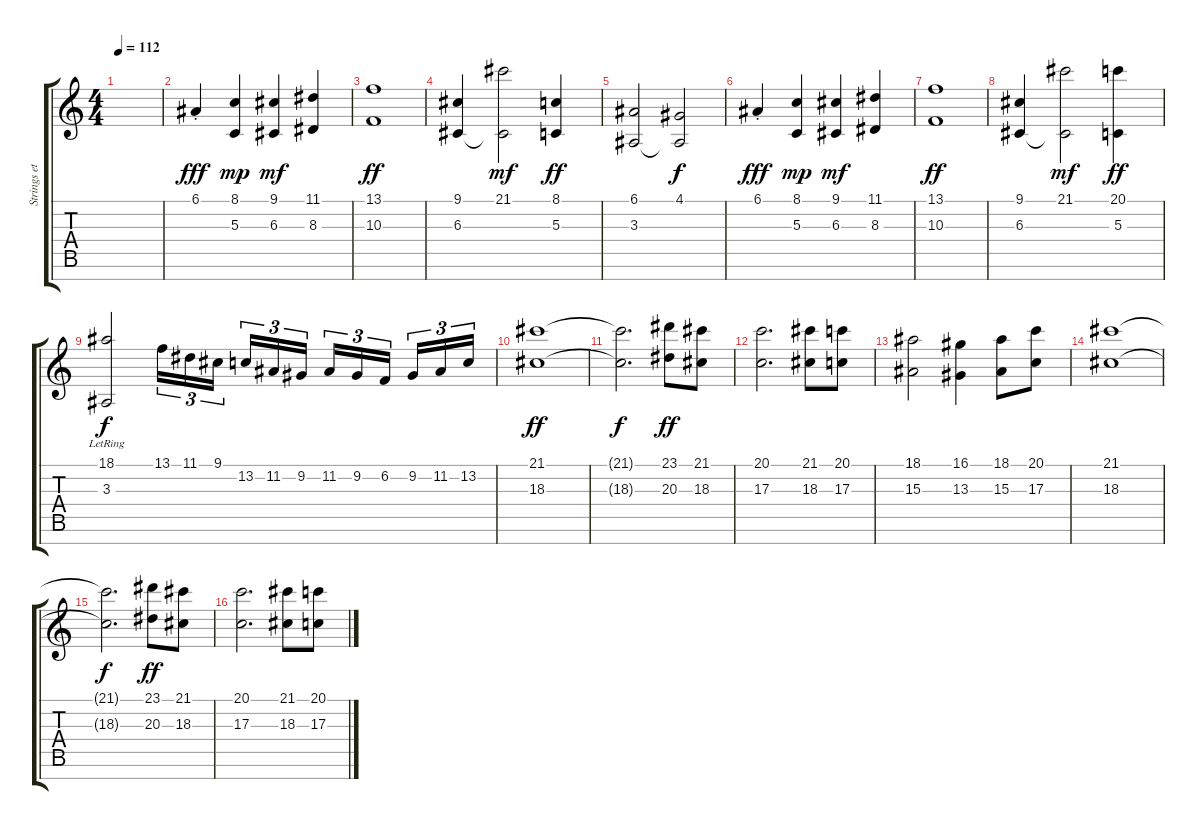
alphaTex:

\track ("Strings etc." "Strings et") {instrument stringensemble1}
\staff {score tabs}
\tuning (E4 B3 G3 D3 A2 E2 B1) {hide}
\ts (4 4)
\tempo 112
\clef g2
\ks c
|
6.1{st}.4{dy fff volume 14 balance 5 instrument choiraahs} (8.1 5.3).4{dy mp volume 9 balance 3 instrument stringensemble1} (9.1 6.3).4{dy mf} (11.1 8.3).4 |
(13.1 10.3).1{dy ff} |
(9.1 6.3).4 (21.1 6.3{t}).2{dy mf} (8.1 5.3).4{dy ff} |
(6.1 3.3).2 (4.1 3.3{t}).2{dy f} |
6.1{st}.4{dy fff volume 14 balance 5 instrument choiraahs} (8.1 5.3).4{dy mp volume 9 balance 3 instrument stringensemble1} (9.1 6.3).4{dy mf} (11.1 8.3).4 |
(13.1 10.3).1{dy ff} |
(9.1 6.3).4 (21.1 6.3{t}).2{dy mf} (20.1 5.3).4{dy ff} |
(18.1 3.3{lr}).2{dy f} 13.1.16{tu (3 2)} 11.1.16{tu (3 2)} 9.1.16{tu (3 2) beam splitsecondary} 13.2.16{tu (3 2)} 11.2.16{tu (3 2)} 9.2.16{tu (3 2)} 11.2.16{tu (3 2)} 9.2.16{tu (3 2)} 6.2.16{tu (3 2) beam splitsecondary} 9.2.16{tu (3 2)} 11.2.16{tu (3 2)} 13.2.16{tu (3 2)} |
(21.1 18.3).1{dy ff} |
(21.1{t} 18.3{t}).2{d dy f} (23.1 20.3).8{dy ff} (21.1 18.3).8 |
(20.1 17.3).2{d} (21.1 18.3).8 (20.1 17.3).8 |
(18.1 15.3).2 (16.1 13.3).4 (18.1 15.3).8 (20.1 17.3).8 |
(21.1 18.3).1 |
(21.1{t} 18.3{t}).2{d dy f} (23.1 20.3).8{dy ff} (21.1 18.3).8 |
(20.1 17.3).2{d} (21.1 18.3).8 (20.1 17.3).8
